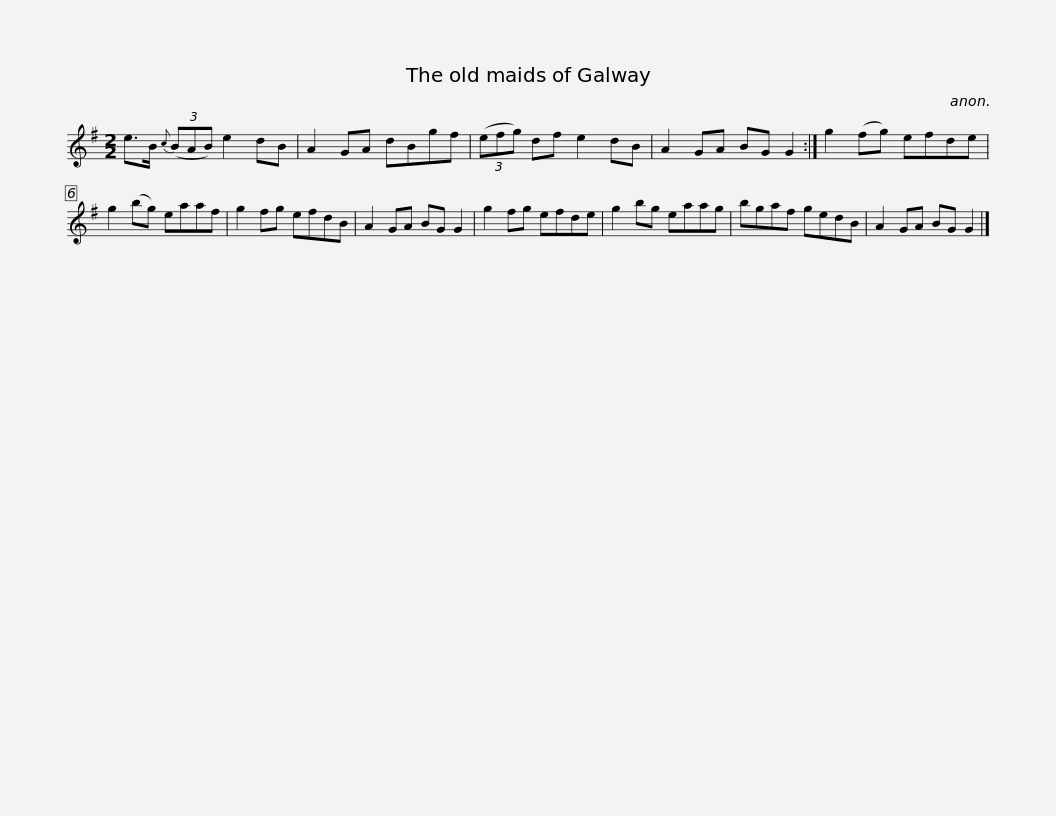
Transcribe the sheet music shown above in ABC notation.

X:1
L:1/8
M:2/2
I:linebreak $
K:G
V:1 treble
V:1
 e>B{c} (3(BAB) e2 dB | A2 GA dBgf | (3(efg) df e2 dB | A2 GA BG G2 :| g2 (fg) efde |$ %5
 g2 (bg) eaaf | g2 fg efdB | A2 GA BG G2 | g2 fg efde | g2 bg eaag | %10
 bgaf gedB |$ A2 GA BG G2 |] %12
